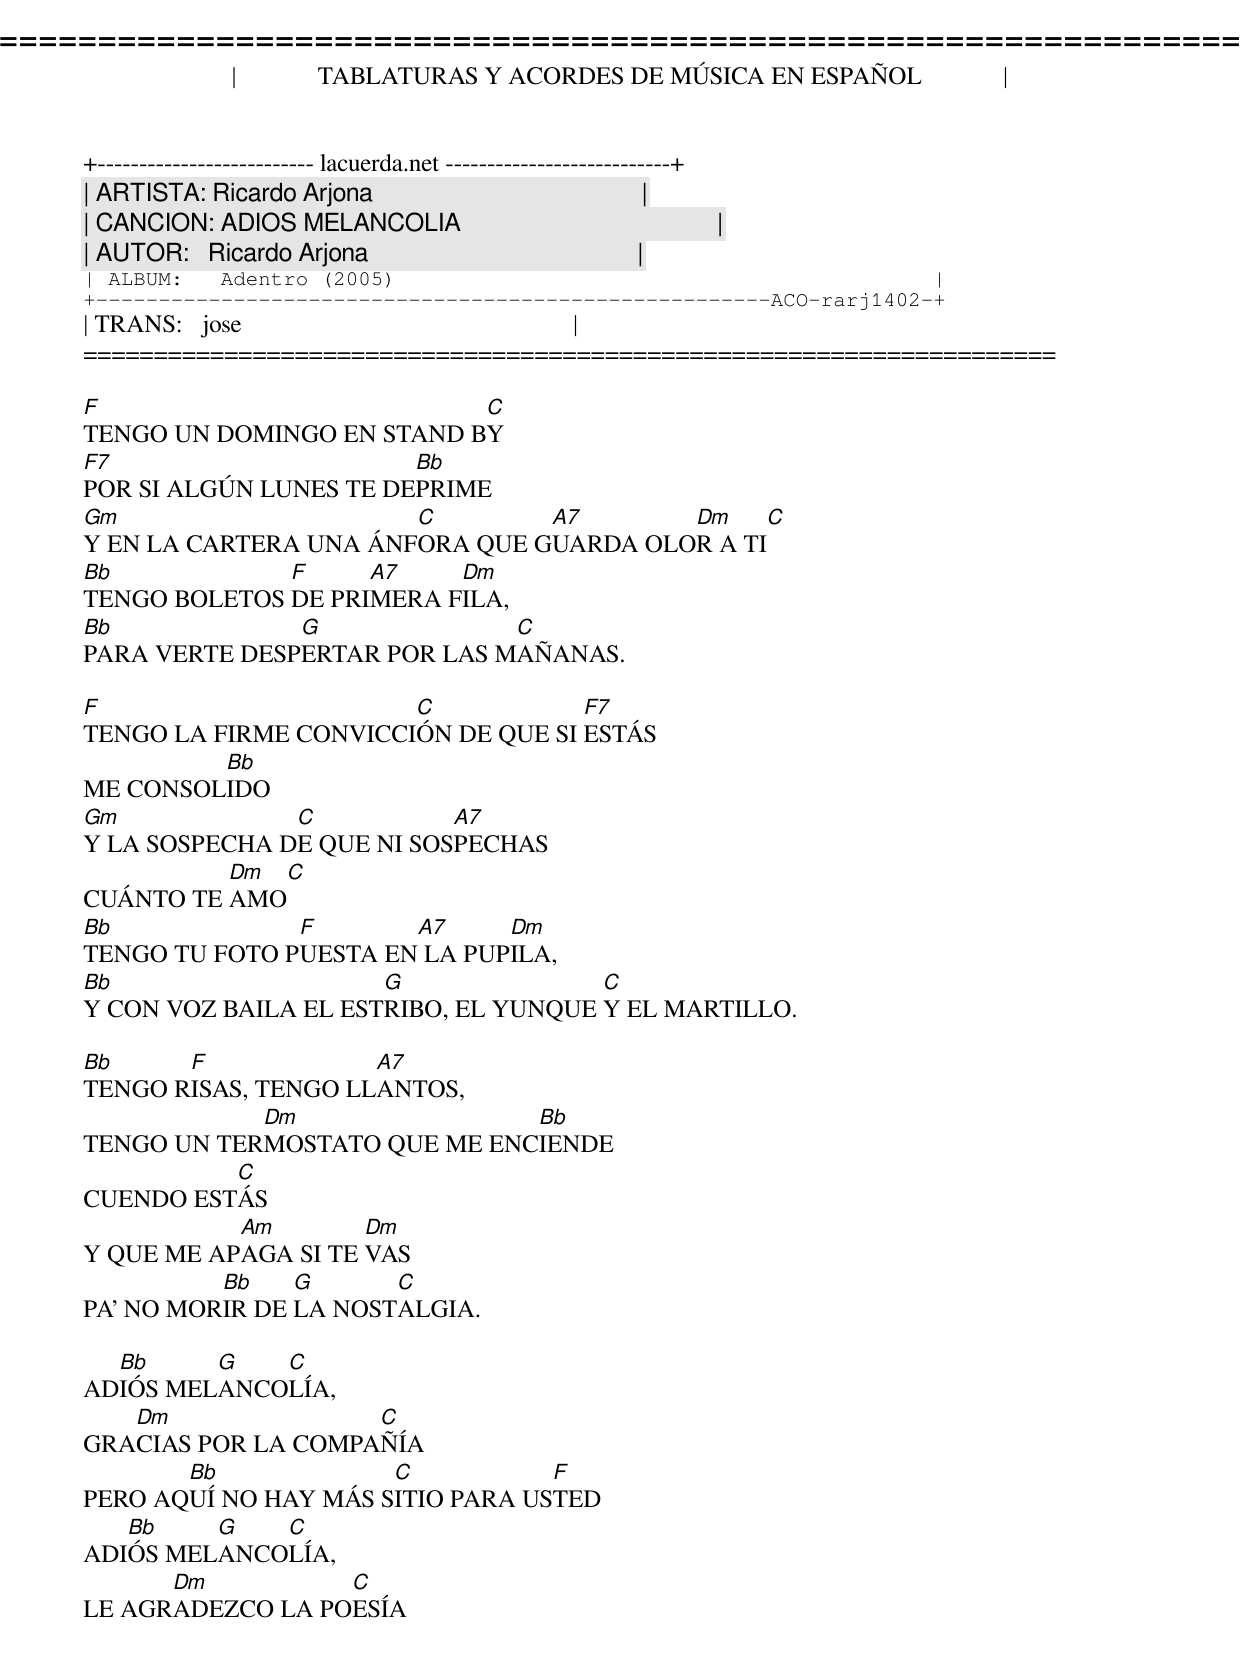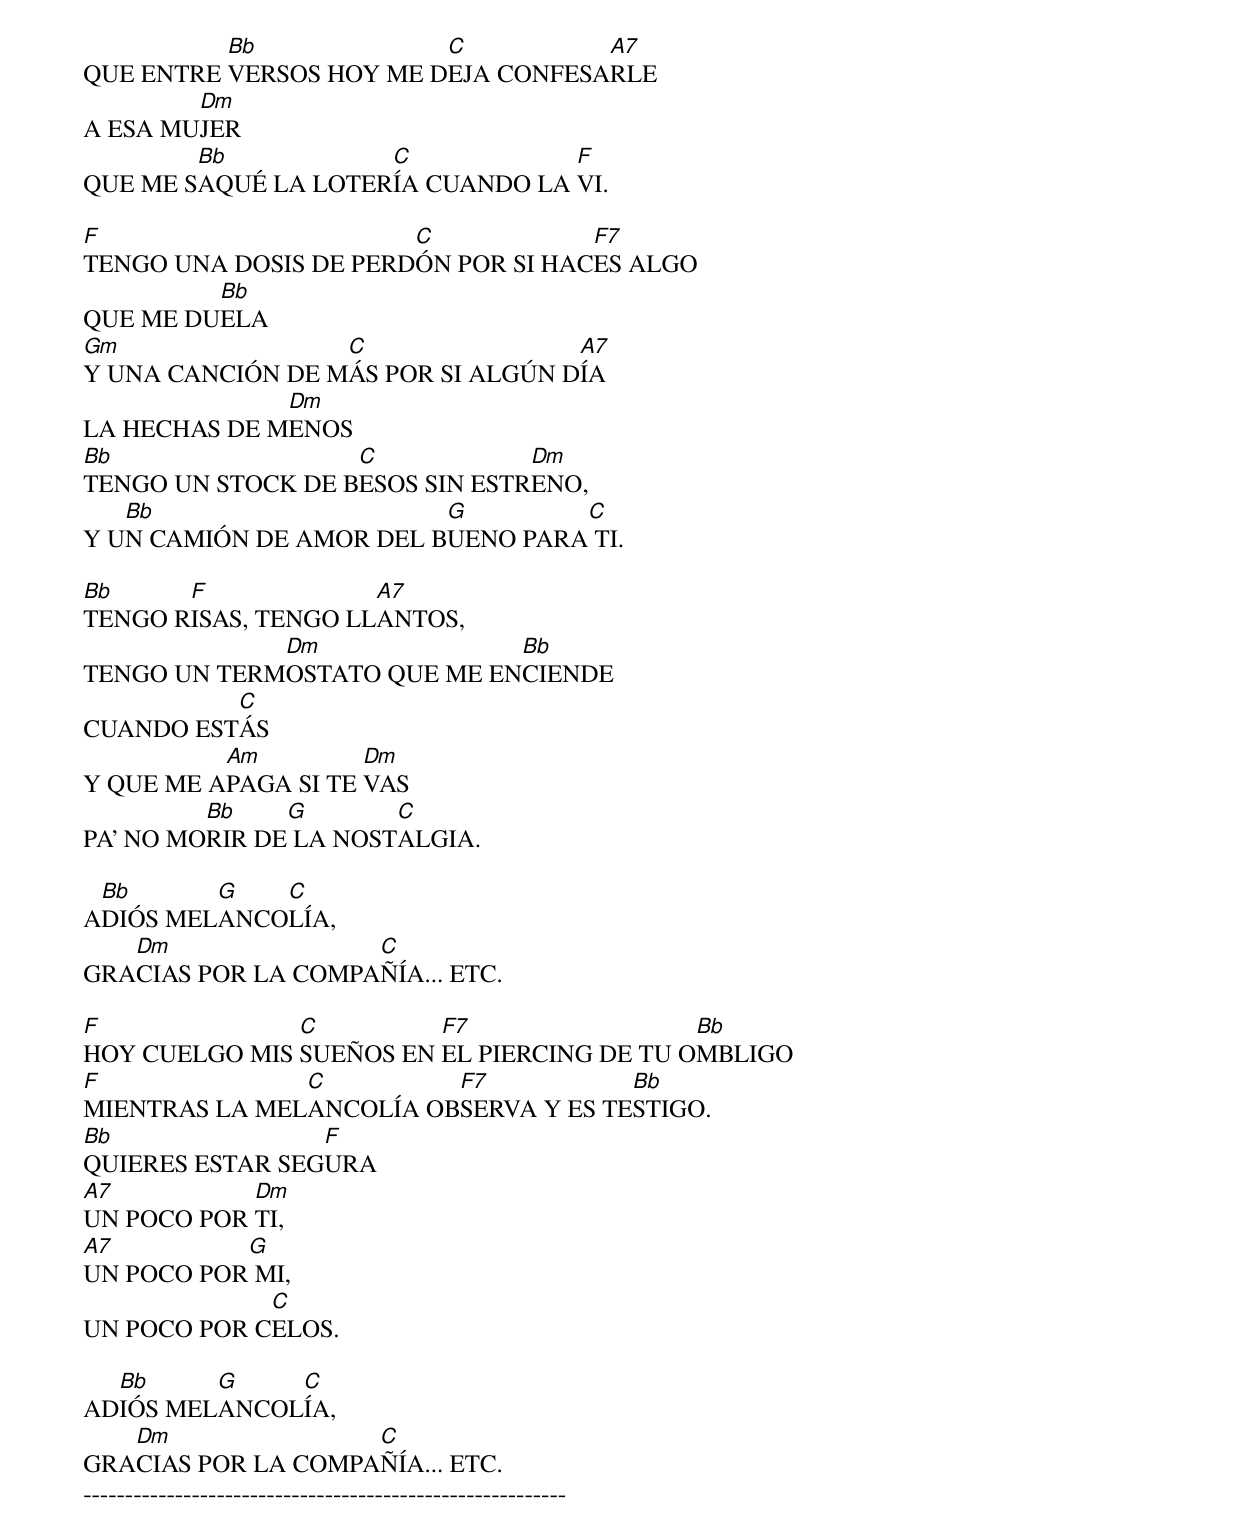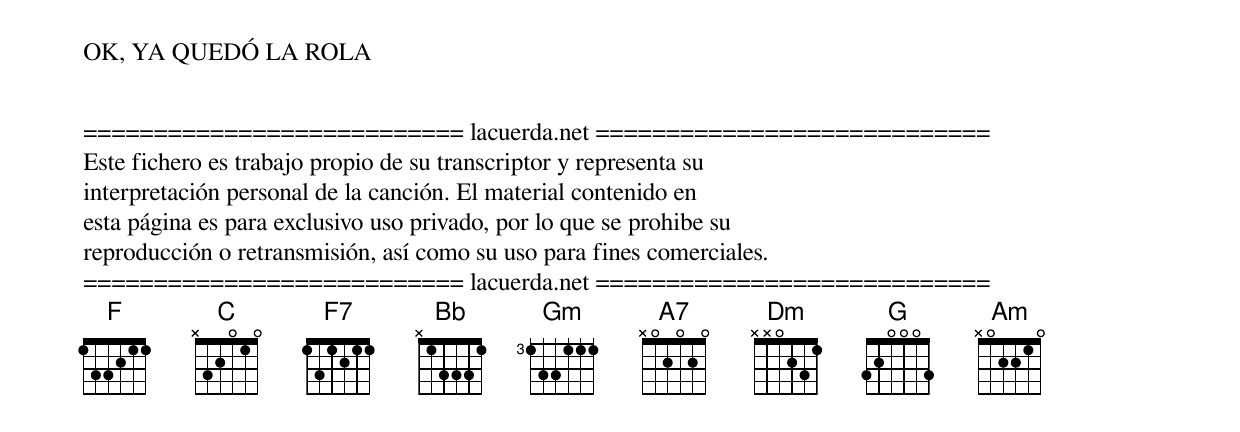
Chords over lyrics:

=====================================================================
|             TABLATURAS Y ACORDES DE MÚSICA EN ESPAÑOL             |
+-------------------------- lacuerda.net ---------------------------+
| ARTISTA: Ricardo Arjona                                           |
| CANCION: ADIOS MELANCOLIA                                         |
| AUTOR:   Ricardo Arjona                                           |
| ALBUM:   Adentro (2005)                                           |
+------------------------------------------------------ACO-rarj1402-+
| TRANS:   jose                                                     |
=====================================================================

F                          C
TENGO UN DOMINGO EN STAND BY
F7                      Bb
POR SI ALGÚN LUNES TE DEPRIME
Gm                     C        A7       Dm     C
Y EN LA CARTERA UNA ÁNFORA QUE GUARDA OLOR A TI
Bb            F     A7    Dm
TENGO BOLETOS DE PRIMERA FILA,
Bb             G              C
PARA VERTE DESPERTAR POR LAS MAÑANAS.

F                      C            F7
TENGO LA FIRME CONVICCIÓN DE QUE SI ESTÁS
         Bb
ME CONSOLIDO
Gm             C           A7
Y LA SOSPECHA DE QUE NI SOSPECHAS
          Dm C
CUÁNTO TE AMO
Bb             F       A7     Dm
TENGO TU FOTO PUESTA EN LA PUPILA,
Bb                    G               C
Y CON VOZ BAILA EL ESTRIBO, EL YUNQUE Y EL MARTILLO.

Bb     F             A7
TENGO RISAS, TENGO LLANTOS,
            Dm                Bb
TENGO UN TERMOSTATO QUE ME ENCIENDE
          C
CUENDO ESTÁS
           Am        Dm
Y QUE ME APAGA SI TE VAS
          Bb    G      C
PA' NO MORIR DE LA NOSTALGIA.

  Bb     G   C
ADIÓS MELANCOLÍA,
   Dm               C
GRACIAS POR LA COMPAÑÍA
       Bb             C           F
PERO AQUÍ NO HAY MÁS SITIO PARA USTED
   Bb    G   C
ADIÓS MELANCOLÍA,
      Dm          C
LE AGRADEZCO LA POESÍA
          Bb             C          A7
QUE ENTRE VERSOS HOY ME DEJA CONFESARLE
        Dm
A ESA MUJER
        Bb           C            F
QUE ME SAQUÉ LA LOTERÍA CUANDO LA VI.

F                      C            F7
TENGO UNA DOSIS DE PERDÓN POR SI HACES ALGO
         Bb
QUE ME DUELA
Gm                C                A7
Y UNA CANCIÓN DE MÁS POR SI ALGÚN DÍA
              Dm
LA HECHAS DE MENOS
Bb                 C            Dm
TENGO UN STOCK DE BESOS SIN ESTRENO,
   Bb                    G        C
Y UN CAMIÓN DE AMOR DEL BUENO PARA TI.

Bb     F             A7
TENGO RISAS, TENGO LLANTOS,
             Dm              Bb
TENGO UN TERMOSTATO QUE ME ENCIENDE
          C
CUANDO ESTÁS
          Am         Dm
Y QUE ME APAGA SI TE VAS
         Bb    G       C
PA' NO MORIR DE LA NOSTALGIA.

 Bb      G   C
ADIÓS MELANCOLÍA,
   Dm               C
GRACIAS POR LA COMPAÑÍA... ETC.

F              C         F7                 Bb
HOY CUELGO MIS SUEÑOS EN EL PIERCING DE TU OMBLIGO
F              C         F7           Bb
MIENTRAS LA MELANCOLÍA OBSERVA Y ES TESTIGO.
Bb               F
QUIERES ESTAR SEGURA
A7          Dm
UN POCO POR TI,
A7         G
UN POCO POR MI,
             C
UN POCO POR CELOS.

  Bb     G    C
ADIÓS MELANCOLÍA,
   Dm               C
GRACIAS POR LA COMPAÑÍA... ETC.
----------------------------------------------------------
OK, YA QUEDÓ LA ROLA


=========================== lacuerda.net ============================
Este fichero es trabajo propio de su transcriptor y representa su
interpretación personal de la canción. El material contenido en
esta página es para exclusivo uso privado, por lo que se prohibe su
reproducción o retransmisión, así como su uso para fines comerciales.
=========================== lacuerda.net ============================
